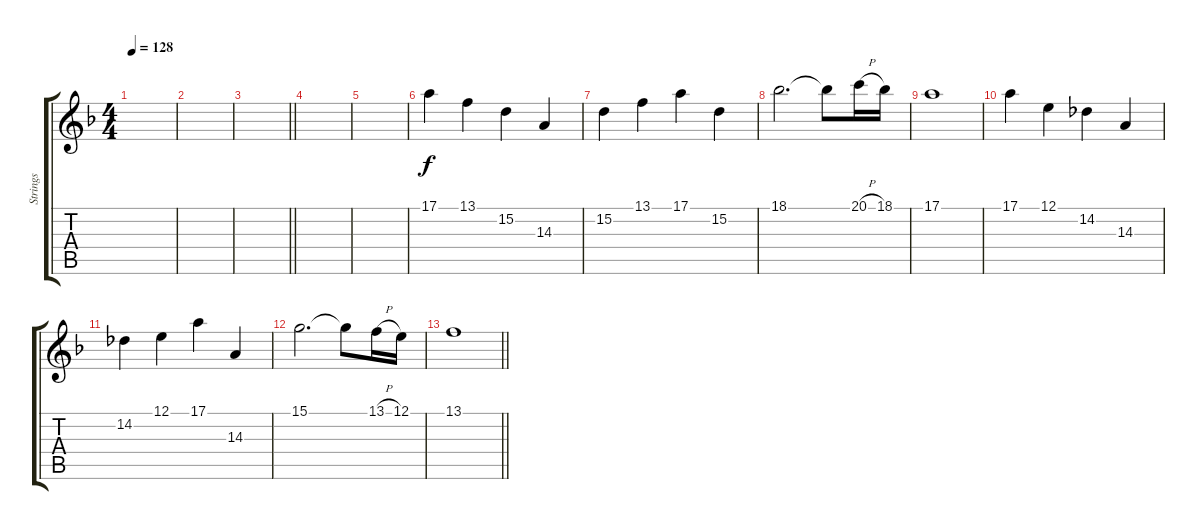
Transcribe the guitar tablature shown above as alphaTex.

\track ("Strings" "Strings") {instrument stringensemble1}
\staff {score tabs}
\tuning (E4 B3 G3 D3 A2 E2) {hide}
\ts (4 4)
\tempo 128
\clef g2
\ks dminor
|
|
\barLineRight lightlight
|
|
|
17.1.4 13.1.4 15.2.4 14.3.4 |
15.2.4 13.1.4 17.1.4 15.2.4 |
18.1.2{d} 18.1{t}.8 20.1{h}.16 18.1.16 |
17.1.1 |
17.1.4 12.1.4 14.2.4 14.3.4 |
14.2.4 12.1.4 17.1.4 14.3.4 |
15.1.2{d} 15.1{t}.8 13.1{h}.16 12.1.16 |
\barLineRight lightlight
13.1.1
